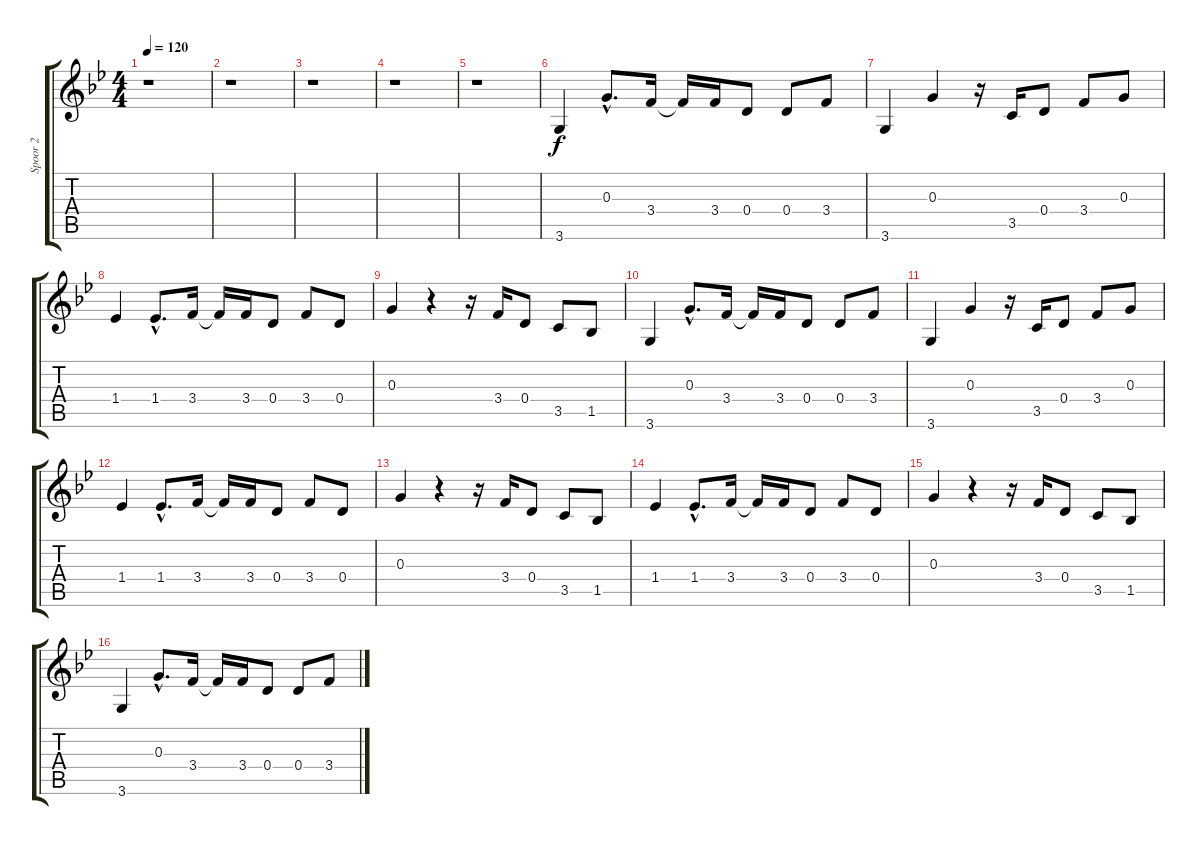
\track ("Spoor 2" "Spoor 2") {instrument synthbass1}
\staff {score tabs}
\tuning (E4 B3 G3 D3 A2 E2) {hide}
\ts (4 4)
\tempo 120
\clef g2
\ks bb
r.1{dy f} |
r.1 |
r.1 |
r.1 |
r.1 |
3.6.4 0.3{hac}.8{d} 3.4.16 3.4{t}.16 3.4.16 0.4.8 0.4.8 3.4.8 |
3.6.4 0.3.4 r.16 3.5.16 0.4.8 3.4.8 0.3.8 |
1.4.4 1.4{hac}.8{d} 3.4.16 3.4{t}.16 3.4.16 0.4.8 3.4.8 0.4.8 |
0.3.4 r.4 r.16 3.4.16 0.4.8 3.5.8 1.5.8 |
3.6.4 0.3{hac}.8{d} 3.4.16 3.4{t}.16 3.4.16 0.4.8 0.4.8 3.4.8 |
3.6.4 0.3.4 r.16 3.5.16 0.4.8 3.4.8 0.3.8 |
1.4.4 1.4{hac}.8{d} 3.4.16 3.4{t}.16 3.4.16 0.4.8 3.4.8 0.4.8 |
0.3.4 r.4 r.16 3.4.16 0.4.8 3.5.8 1.5.8 |
1.4.4 1.4{hac}.8{d} 3.4.16 3.4{t}.16 3.4.16 0.4.8 3.4.8 0.4.8 |
0.3.4 r.4 r.16 3.4.16 0.4.8 3.5.8 1.5.8 |
3.6.4 0.3{hac}.8{d} 3.4.16 3.4{t}.16 3.4.16 0.4.8 0.4.8 3.4.8
